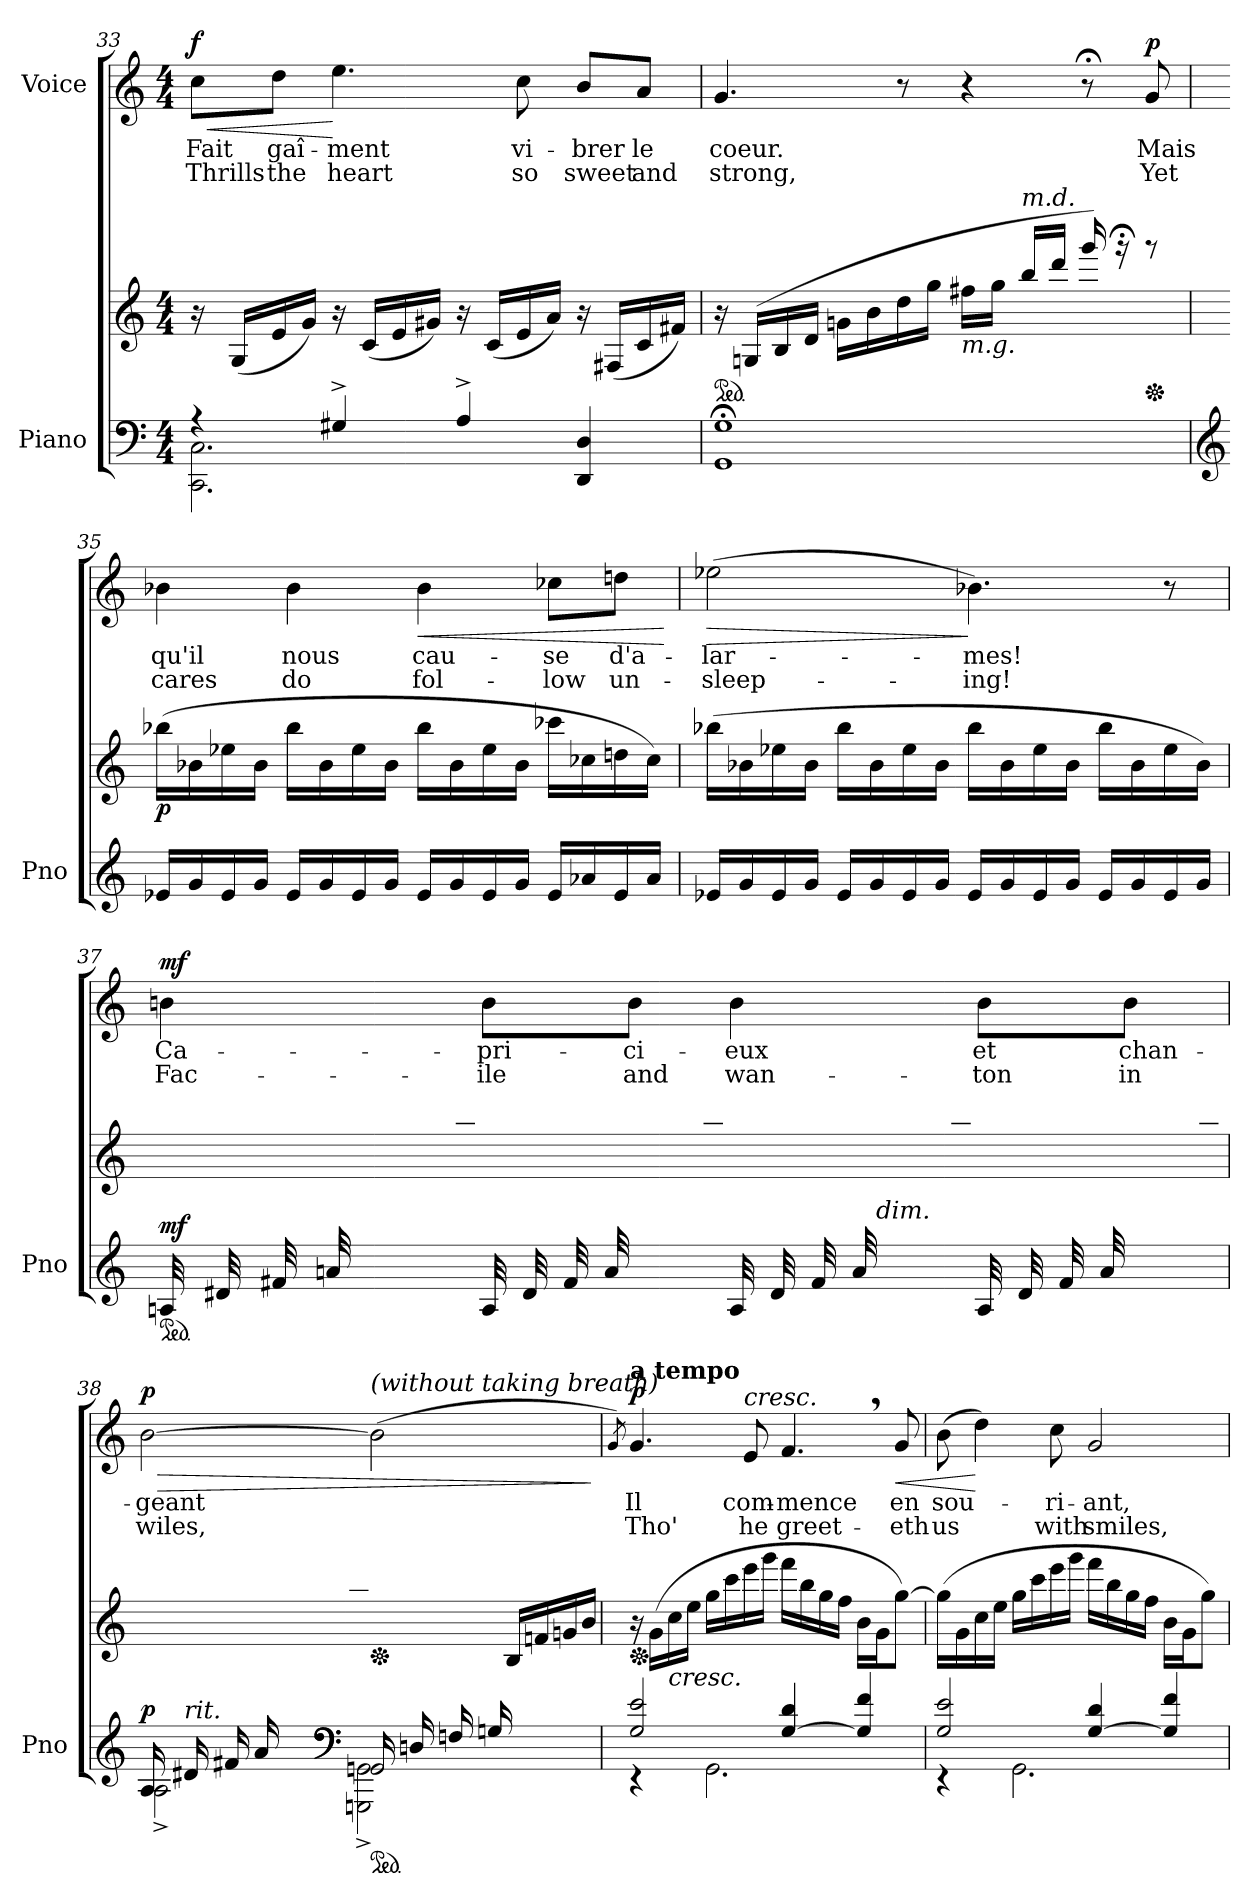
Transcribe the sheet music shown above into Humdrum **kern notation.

**kern	**kern	**dynam	**kern	**text	**text	**dynam
*part2	*part2	*part2	*part1	*part1	*part1	*part1
*staff3	*staff2	*staff2/3	*staff1	*staff1	*staff1	*staff1
*I"Piano	*	*	*I"Voice	*	*	*
*I'Pno	*	*	*	*	*	*
!!LO:LB:g=z
*clefF4	*clefG2	*	*clefG2	*	*	*
*k[]	*k[]	*	*k[]	*	*	*
*M4/4	*M4/4	*	*M4/4	*	*	*
=33	=33	=33	=33	=33	=33	=33
*^	*	*	*	*	*	*
!	!	!	!	!	!LO:LY:b	!LO:LY:b	!LO:HP:b
!	!	!	!	!	!	!	!LO:DY:n=1:a
4r	2.CC\ 2.C\	16r	.	8cc\L	Fait	Thrills	< f
.	.	(<16G/LL	.	.	.	.	.
!	!	!	!	!	!LO:LY:b	!LO:LY:b	!
.	.	16e/	.	8dd\J	gaî-	the	.
.	.	16g/JJ)	.	.	.	.	.
!	!	!	!	!	!LO:LY:b	!LO:LY:b	!
4G#X^/	.	16r	.	4.ee\	-ment	heart	[
.	.	(<16c/LL	.	.	.	.	.
.	.	16e/	.	.	.	.	.
.	.	16g#X/JJ)	.	.	.	.	.
4A^/	.	16r	.	.	.	.	.
.	.	(<16c/LL	.	.	.	.	.
!	!	!	!	!	!LO:LY:b	!LO:LY:b	!
.	.	16e/	.	8cc\	vi-	so	.
.	.	16a/JJ)	.	.	.	.	.
!	!	!	!	!	!LO:LY:b	!LO:LY:b	!
4DD/ 4D/	4rCCyy	16r	.	8b/L	-brer	sweet	.
.	.	(<16F#X/LL	.	.	.	.	.
!	!	!	!	!	!LO:LY:b	!LO:LY:b	!
.	.	16c/	.	8a/J	le	and	.
.	.	16f#X/JJ)	.	.	.	.	.
*v	*v	*	*	*	*	*	*
=34	=34	=34	=34	=34	=34	=34
*	*ped	*	*	*	*	*
!	!	!	!	!LO:LY:b	!LO:LY:b	!
1GG;< 1G;<	16r	.	4.g/	coeur.	strong,	.
.	(>16Gn/LL	.	.	.	.	.
.	16B/	.	.	.	.	.
.	16d/JJ	.	.	.	.	.
.	16gn\LL	.	.	.	.	.
.	16b\	.	.	.	.	.
.	16dd\	.	8r	.	.	.
.	16gg\JJ	.	.	.	.	.
!	!LO:TX:b:i:t=m.g.	!	!	!	!	!
.	16ff#X\LL	.	4r	.	.	.
.	16gg\JJ	.	.	.	.	.
!	!LO:TX:a:i:t=m.d.	!	!	!	!	!
.	16bb/LL	.	.	.	.	.
.	16ddd/JJ	.	.	.	.	.
.	16ggg/)	.	8r;<	.	.	.
.	16r;<ggg	.	.	.	.	.
*	*Xped	*	*	*	*	*
!	!	!	!	!LO:LY:b	!LO:LY:b	!LO:DY:a
.	8rggg	.	8g/	Mais	Yet	p
!!LO:LB:g=z
=35	=35	=35	=35	=35	=35	=35
*clefG2	*	*	*	*	*	*
!	!	!LO:DY:b	!	!LO:LY:b	!LO:LY:b	!
16e-X/LL	(>16bb-X\LL	p	4b-X\	qu'il	cares	.
16g/	16b-X\	.	.	.	.	.
16e-/	16ee-X\	.	.	.	.	.
16g/JJ	16b-\JJ	.	.	.	.	.
!	!	!	!	!LO:LY:b	!LO:LY:b	!
16e-/LL	16bb-\LL	.	4b-\	nous	do	.
16g/	16b-\	.	.	.	.	.
16e-/	16ee-\	.	.	.	.	.
16g/JJ	16b-\JJ	.	.	.	.	.
!	!	!	!	!LO:LY:b	!LO:LY:b	!LO:HP:b
16e-/LL	16bb-\LL	.	4b-\	cau-	fol-	<
16g/	16b-\	.	.	.	.	.
16e-/	16ee-\	.	.	.	.	.
16g/JJ	16b-\JJ	.	.	.	.	.
!	!	!	!	!LO:LY:b	!LO:LY:b	!
16e-/LL	16ccc-X\LL	.	8cc-X\L	-se	-low	.
16a-X/	16cc-X\	.	.	.	.	.
!	!	!	!	!LO:LY:b	!LO:LY:b	!
16e-/	16ddn\	.	8ddn\J	d'a-	un-	.
16a-/JJ	16cc-\JJ)	.	.	.	.	.
.	.	.	.	.	.	[
=36	=36	=36	=36	=36	=36	=36
!	!	!	!	!LO:LY:b	!LO:LY:b	!LO:HP:b
16e-X/LL	(>16bb-X\LL	.	(>2ee-X\	-lar-	-sleep-	>
16g/	16b-X\	.	.	.	.	.
16e-/	16ee-X\	.	.	.	.	.
16g/JJ	16b-\JJ	.	.	.	.	.
16e-/LL	16bb-\LL	.	.	.	.	.
16g/	16b-\	.	.	.	.	.
16e-/	16ee-\	.	.	.	.	.
16g/JJ	16b-\JJ	.	.	.	.	.
!	!	!	!	!LO:LY:b	!LO:LY:b	!
16e-/LL	16bb-\LL	.	4.b-X\)	-mes!	-ing!	]
16g/	16b-\	.	.	.	.	.
16e-/	16ee-\	.	.	.	.	.
16g/JJ	16b-\JJ	.	.	.	.	.
16e-/LL	16bb-\LL	.	.	.	.	.
16g/	16b-\	.	.	.	.	.
16e-/	16ee-\	.	8r	.	.	.
16g/JJ	16b-\JJ)	.	.	.	.	.
!!LO:PB:g=z
=37	=37	=37	=37	=37	=37	=37
*ped	*	*	*	*	*	*
*	*^	*	*	*	*	*
!	!	!	!LO:DY:a=2	!	!LO:LY:b	!LO:LY:b	!LO:DY:a
(>32An/LLL	1ryy	8ryy	mf	4bn\	Ca-	Fac-	mf
32d#X/	.	.	.	.	.	.	.
32f#X/	.	.	.	.	.	.	.
32an/	.	.	.	.	.	.	.
8ryy	.	32bn\	.	.	.	.	.
.	.	32dd#X\	.	.	.	.	.
.	.	32ff#X\	.	.	.	.	.
.	.	32bb\JJJ)	.	.	.	.	.
!	!	!	!	!	!LO:LY:b	!LO:LY:b	!
(>32A/LLL	.	8ryy	.	8b\L	-pri-	-ile	.
32d#/	.	.	.	.	.	.	.
32f#/	.	.	.	.	.	.	.
32a/	.	.	.	.	.	.	.
!	!	!	!	!	!LO:LY:b	!LO:LY:b	!
8ryy	.	32b\	.	8b\J	-ci-	and	.
.	.	32dd#\	.	.	.	.	.
.	.	32ff#\	.	.	.	.	.
.	.	32bb\JJJ)	.	.	.	.	.
!	!	!	!	!	!LO:LY:b	!LO:LY:b	!
(>32A/LLL	.	8ryy	.	4b\	-eux	wan-	.
32d#/	.	.	.	.	.	.	.
32f#/	.	.	.	.	.	.	.
32a/	.	.	.	.	.	.	.
!LO:TX:a:i:t=dim.	!	!	!	!	!	!	!
8ryy	.	32b\	.	.	.	.	.
.	.	32dd#\	.	.	.	.	.
.	.	32ff#\	.	.	.	.	.
.	.	32bb\JJJ)	.	.	.	.	.
!	!	!	!	!	!LO:LY:b	!LO:LY:b	!
(>32A/LLL	.	8ryy	.	8b\L	et	-ton	.
32d#/	.	.	.	.	.	.	.
32f#/	.	.	.	.	.	.	.
32a/	.	.	.	.	.	.	.
!	!	!	!	!	!LO:LY:b	!LO:LY:b	!
8ryy	.	32b\	.	8b\J	chan-	in	.
.	.	32dd#\	.	.	.	.	.
.	.	32ff#\	.	.	.	.	.
.	.	32bb\JJJ)	.	.	.	.	.
!!LO:LB:g=z
=38	=38	=38	=38	=38	=38	=38	=38
*	*	*	*	*MM110	*	*	*
!	!	!	!	!LO:TX:a:i:t=poco rit.	!	!	!
!LO:N:head=open	!	!	!LO:DY:a=2	!	!LO:LY:b	!LO:LY:b	!LO:HP:b
*^	*	*	*	*	*	*	*
!	!	!	!	!	!	!	!	!LO:DY:n=1:a
*	*	*	*	*	*^	*	*	*
*	*	*	*	*	*	*^	*	*	*
*	*	*	*	*	*	*	*^	*	*	*
(>16A/LL	2A^\	1ryy	4ryy	p	[2b\	8ryy	4ryy	4..ryy	-geant	wiles,	> p
!LO:TX:a:i:t=rit.	!	!	!	!	!	!	!	!	!	!	!
16d#X/	.	.	.	.	.	.	.	.	.	.	.
*	*	*	*	*	*MM105	*	*	*	*	*	*
16f#X/	.	.	.	.	.	2..ryy	.	.	.	.	.
16a/	.	.	.	.	.	.	.	.	.	.	.
*	*	*	*	*	*MM100	*	*	*	*	*	*
4ryy	.	.	16b\	.	.	.	2.ryy	.	.	.	.
.	.	.	16dd#X\	.	.	.	.	.	.	.	.
.	.	.	16ff#X\	.	.	.	.	.	.	.	.
*	*	*	*	*	*MM95	*	*	*	*	*	*
.	.	.	16bb\JJ)	.	.	.	.	2ryy	.	.	.
*clefF4	*	*	*	*	*	*	*	*	*	*	*
*ped	*	*	*	*	*	*	*	*	*	*	*
!LO:N:head=open	!	!	!	!	!	!	!	!	!	!	!
*	*	*Xped	*	*	*	*	*	*	*	*	*
!	!	!	!	!	!LO:TX:a:i:t=(without taking breath)	!	!	!	!	!	!
(>16GGn/LL	2GGGn\^ 2GG\^	.	4ryy	.	(>2b\]	.	.	.	.	.	.
16Dn/	.	.	.	.	.	.	.	.	.	.	.
16Fn/	.	.	.	.	.	.	.	.	.	.	.
16Gn/JJ	.	.	.	.	.	.	.	.	.	.	.
4ryy	.	.	16B/LL	.	.	.	.	.	.	.	.
.	.	.	16fn/	.	.	.	.	.	.	.	.
.	.	.	16gn/	.	.	.	.	.	.	.	.
.	.	.	16b/JJ)	.	.	.	.	16ryy	.	.	.
*v	*v	*	*	*	*	*	*	*	*	*	*
*	*v	*v	*	*	*	*	*	*	*	*
.	.	.	.	.	.	.	.	.	]
*	*	*	*v	*v	*v	*v	*	*	*
=39	=39	=39	=39	=39	=39	=39
.	.	.	8qg/)	.	.	.
*^	*	*	*	*	*	*
*	*	*Xped	*	*	*	*	*
!	!	!	!	!LO:TX:a:B:t=a tempo	!	!	!
!	!	!	!	!	!LO:LY:b	!LO:LY:b	!LO:DY:a
2G/ 2e/	4r	16r	.	4.g/	Il	Tho'	p
.	.	(>16g\LL	.	.	.	.	.
!	!	!LO:TX:b:i:t=cresc.	!	!	!	!	!
.	.	16cc\	.	.	.	.	.
.	.	16ee\JJ	.	.	.	.	.
.	2.GG\	16gg\LL	.	.	.	.	.
.	.	16ccc\	.	.	.	.	.
!	!	!	!	!LO:TX:a:i:t=cresc.	!	!	!
!	!	!	!	!	!LO:LY:b	!LO:LY:b	!
.	.	16eee\	.	8e/	com-	he	.
.	.	16ggg\JJ	.	.	.	.	.
!	!	!	!	!	!LO:LY:b	!LO:LY:b	!
[4G/ 4d/	.	16fff\LL	.	4.f,/	-mence	greet-	.
.	.	16bb\	.	.	.	.	.
.	.	16gg\	.	.	.	.	.
.	.	16ff\JJ	.	.	.	.	.
4G/] 4f/	.	16b\LL	.	.	.	.	.
.	.	16g\J	.	.	.	.	.
!	!	!	!	!	!LO:LY:b	!LO:LY:b	!LO:HP:b
.	.	[8gg\J)	.	8g/	en	-eth	<
!!LO:LB:g=z
=40	=40	=40	=40	=40	=40	=40	=40
!	!	!	!	!	!LO:LY:b	!LO:LY:b	!
2G/ 2e/	4r	(>16gg\LL]	.	(>8b\	sou-	us	.
.	.	16g\	.	.	.	.	.
.	.	16cc\	.	4dd\)	.	.	[
.	.	16ee\JJ	.	.	.	.	.
.	2.GG\	16gg\LL	.	.	.	.	.
.	.	16ccc\	.	.	.	.	.
!	!	!	!	!	!LO:LY:b	!LO:LY:b	!
.	.	16eee\	.	8cc\	-ri-	with	.
.	.	16ggg\JJ	.	.	.	.	.
!	!	!	!	!	!LO:LY:b	!LO:LY:b	!
[4G/ 4d/	.	16fff\LL	.	2g/	-ant,	smiles,	.
.	.	16bb\	.	.	.	.	.
.	.	16gg\	.	.	.	.	.
.	.	16ff\JJ	.	.	.	.	.
4G/] 4f/	.	16b\LL	.	.	.	.	.
.	.	16g\J	.	.	.	.	.
.	.	8gg\J)	.	.	.	.	.
*v	*v	*	*	*	*	*	*
=	=	=	=	=	=	=
*-	*-	*-	*-	*-	*-	*-
